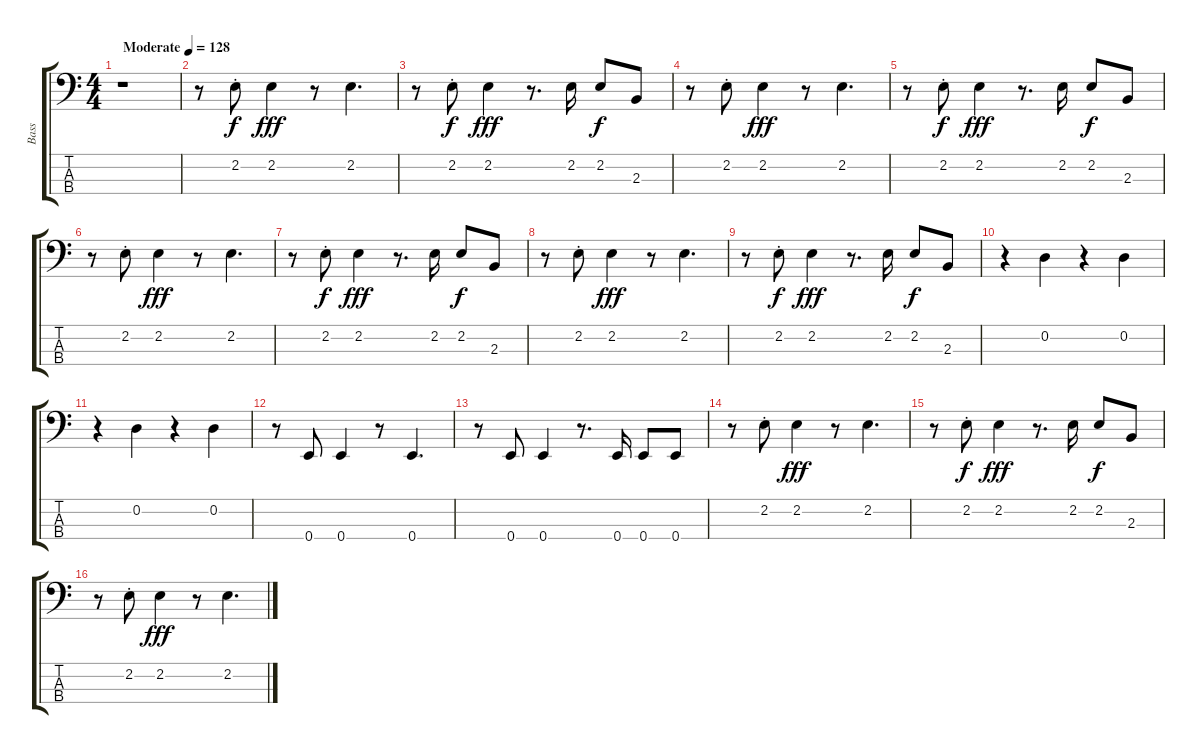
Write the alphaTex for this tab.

\track ("Bass " "Bass ") {instrument electricbassfinger}
\staff {score tabs}
\tuning (G2 D2 A1 E1) {hide}
\ts (4 4)
\tempo (128 "Moderate")
\clef f4
\ks c
r.1{dy f instrument electricbassfinger} |
r.8 2.2{st}.8 2.2.4{dy fff} r.8 2.2.4{d} |
r.8 2.2{st}.8{dy f} 2.2.4{dy fff} r.8{d} 2.2.16 2.2.8{dy f} 2.3.8 |
r.8 2.2{st}.8 2.2.4{dy fff} r.8 2.2.4{d} |
r.8 2.2{st}.8{dy f} 2.2.4{dy fff} r.8{d} 2.2.16 2.2.8{dy f} 2.3.8 |
r.8 2.2{st}.8 2.2.4{dy fff} r.8 2.2.4{d} |
r.8 2.2{st}.8{dy f} 2.2.4{dy fff} r.8{d} 2.2.16 2.2.8{dy f} 2.3.8 |
r.8 2.2{st}.8 2.2.4{dy fff} r.8 2.2.4{d} |
r.8 2.2{st}.8{dy f} 2.2.4{dy fff} r.8{d} 2.2.16 2.2.8{dy f} 2.3.8 |
r.4 0.2.4 r.4 0.2.4 |
r.4 0.2.4 r.4 0.2.4 |
r.8 0.4.8 0.4.4 r.8 0.4.4{d} |
r.8 0.4.8 0.4.4 r.8{d} 0.4.16 0.4.8 0.4.8 |
r.8 2.2{st}.8 2.2.4{dy fff} r.8 2.2.4{d} |
r.8 2.2{st}.8{dy f} 2.2.4{dy fff} r.8{d} 2.2.16 2.2.8{dy f} 2.3.8 |
r.8 2.2{st}.8 2.2.4{dy fff} r.8 2.2.4{d}
